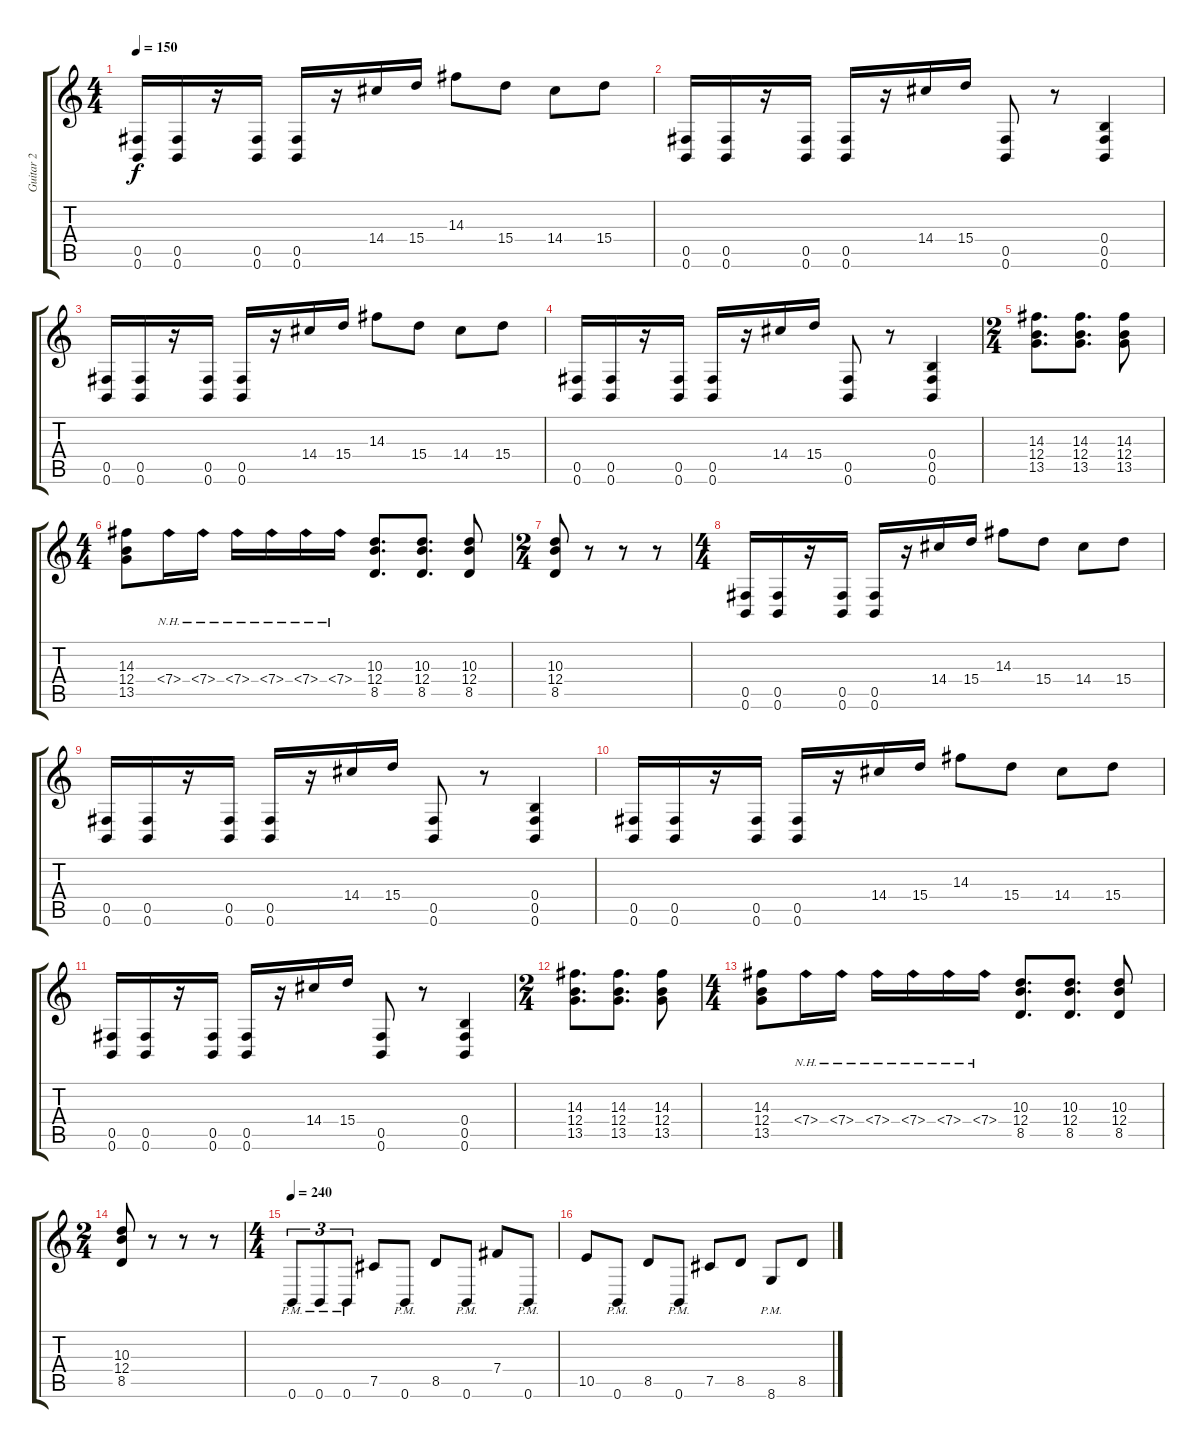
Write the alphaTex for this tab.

\track ("Guitar 2" "Guitar 2") {instrument distortionguitar}
\staff {score tabs}
\tuning (Db4 Ab3 E3 B2 Gb2 B1) {hide}
\ts (4 4)
\tempo 150
\clef g2
\ks c
(0.5 0.6).16{dy f} (0.5 0.6).16 r.16 (0.5 0.6).16 (0.5 0.6).16 r.16 14.4.16 15.4.16 14.3.8 15.4.8 14.4.8 15.4.8 |
(0.5 0.6).16 (0.5 0.6).16 r.16 (0.5 0.6).16 (0.5 0.6).16 r.16 14.4.16 15.4.16 (0.5 0.6).8 r.8 (0.4 0.5 0.6).4 |
(0.5 0.6).16 (0.5 0.6).16 r.16 (0.5 0.6).16 (0.5 0.6).16 r.16 14.4.16 15.4.16 14.3.8 15.4.8 14.4.8 15.4.8 |
(0.5 0.6).16 (0.5 0.6).16 r.16 (0.5 0.6).16 (0.5 0.6).16 r.16 14.4.16 15.4.16 (0.5 0.6).8 r.8 (0.4 0.5 0.6).4 |
\ts (2 4)
(14.3 12.4 13.5).8{d} (14.3 12.4 13.5).8{d} (14.3 12.4 13.5).8 |
\ts (4 4)
(14.3 12.4 13.5).8 7.4{nh}.16 7.4{nh}.16 7.4{nh}.16 7.4{nh}.16 7.4{nh}.16 7.4{nh}.16 (10.3 12.4 8.5).8{d} (10.3 12.4 8.5).8{d} (10.3 12.4 8.5).8 |
\ts (2 4)
(10.3 12.4 8.5).8 r.8 r.8 r.8 |
\ts (4 4)
(0.5 0.6).16 (0.5 0.6).16 r.16 (0.5 0.6).16 (0.5 0.6).16 r.16 14.4.16 15.4.16 14.3.8 15.4.8 14.4.8 15.4.8 |
(0.5 0.6).16 (0.5 0.6).16 r.16 (0.5 0.6).16 (0.5 0.6).16 r.16 14.4.16 15.4.16 (0.5 0.6).8 r.8 (0.4 0.5 0.6).4 |
(0.5 0.6).16 (0.5 0.6).16 r.16 (0.5 0.6).16 (0.5 0.6).16 r.16 14.4.16 15.4.16 14.3.8 15.4.8 14.4.8 15.4.8 |
(0.5 0.6).16 (0.5 0.6).16 r.16 (0.5 0.6).16 (0.5 0.6).16 r.16 14.4.16 15.4.16 (0.5 0.6).8 r.8 (0.4 0.5 0.6).4 |
\ts (2 4)
(14.3 12.4 13.5).8{d} (14.3 12.4 13.5).8{d} (14.3 12.4 13.5).8 |
\ts (4 4)
(14.3 12.4 13.5).8 7.4{nh}.16 7.4{nh}.16 7.4{nh}.16 7.4{nh}.16 7.4{nh}.16 7.4{nh}.16 (10.3 12.4 8.5).8{d} (10.3 12.4 8.5).8{d} (10.3 12.4 8.5).8 |
\ts (2 4)
(10.3 12.4 8.5).8 r.8 r.8 r.8 |
\ts (4 4)
\tempo 240
0.6{pm}.8{tu (3 2)} 0.6{pm}.8{tu (3 2)} 0.6{pm}.8{tu (3 2)} 7.5.8 0.6{pm}.8 8.5.8 0.6{pm}.8 7.4.8 0.6{pm}.8 |
10.5.8 0.6{pm}.8 8.5.8 0.6{pm}.8 7.5.8 8.5.8 8.6{pm}.8 8.5.8
